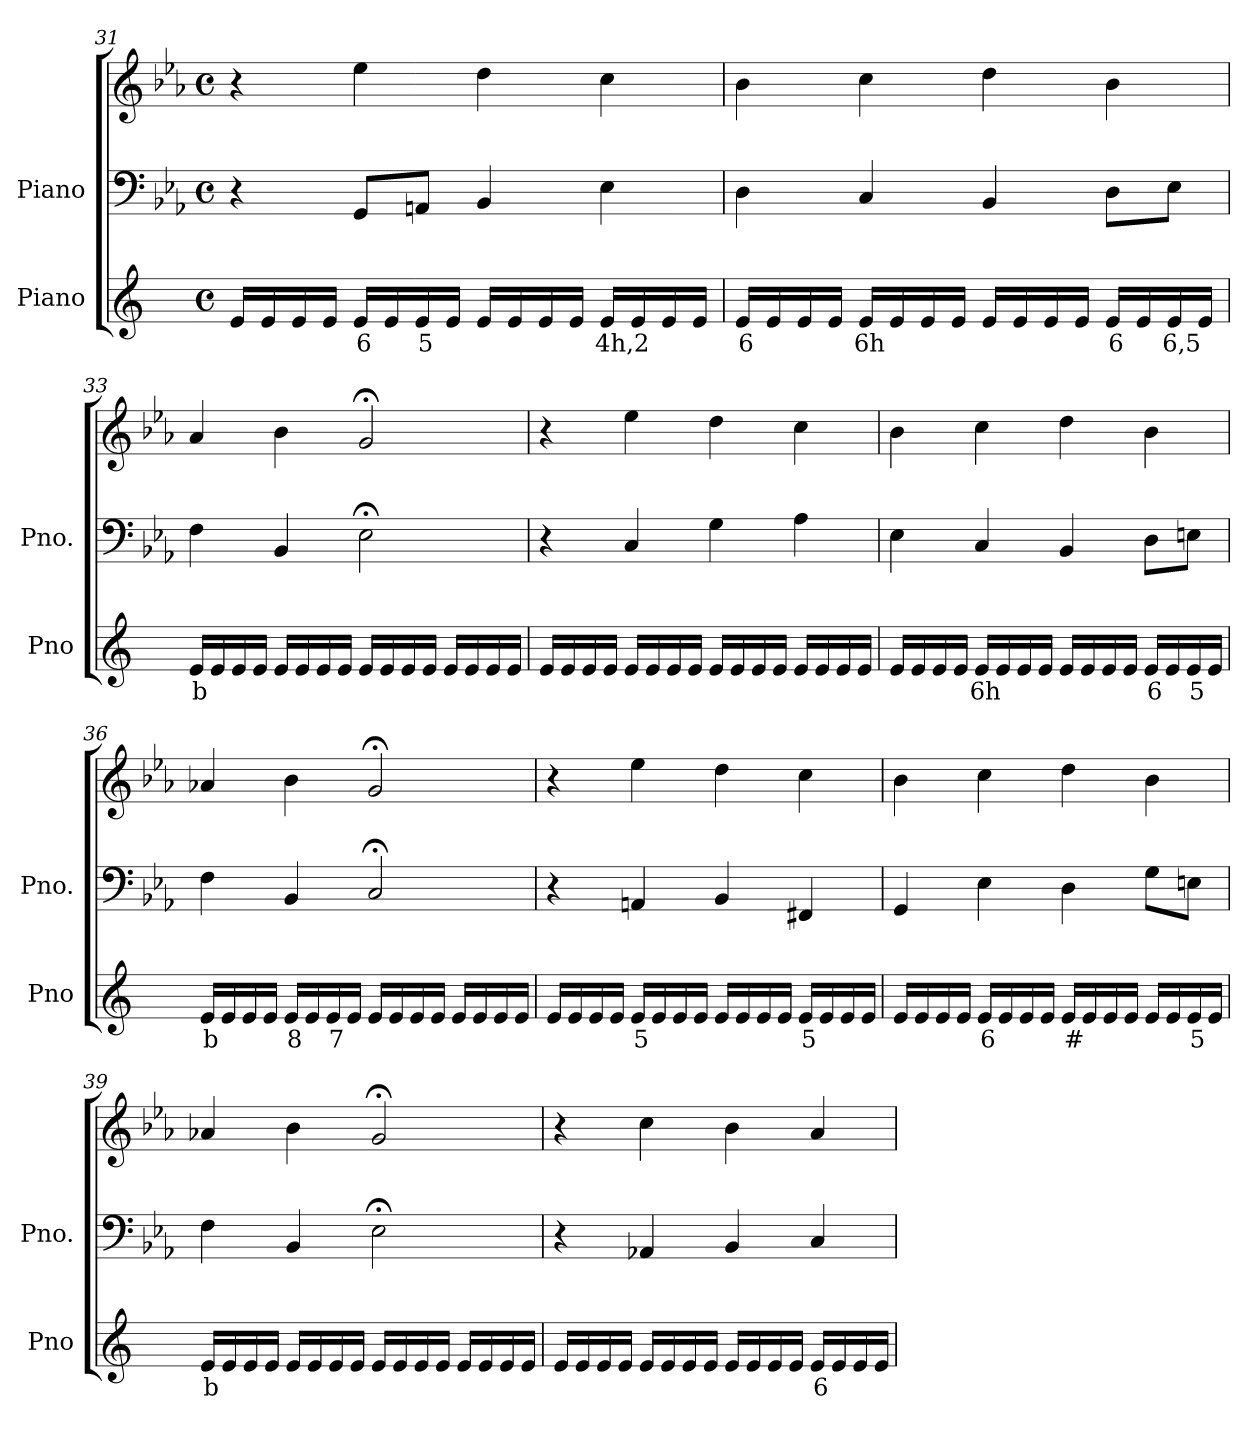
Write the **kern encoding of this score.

**kern	**text	**kern	**kern
*part2	*part2	*part1	*part1
*staff3	*staff3	*staff2	*staff1
*I"Piano	*	*I"Piano	*
*I'Pno	*	*I'Pno.	*
*clefG2	*	*clefF4	*clefG2
*k[]	*	*k[b-e-a-]	*k[b-e-a-]
*M4/4	*	*M4/4	*M4/4
*met(c)	*	*met(c)	*met(c)
=31	=31	=31	=31
16e/LL	.	4r	4r
16e/	.	.	.
16e/	.	.	.
16e/JJ	.	.	.
!	!LO:LY:b	!	!
16e/LL	6	8GG/L	4ee-\
16e/	.	.	.
!	!LO:LY:b	!	!
16e/	5	8AAn/J	.
16e/JJ	.	.	.
16e/LL	.	4BB-/	4dd\
16e/	.	.	.
16e/	.	.	.
16e/JJ	.	.	.
!	!LO:LY:b	!	!
16e/LL	4h,2	4E-\	4cc\
16e/	.	.	.
16e/	.	.	.
16e/JJ	.	.	.
=32	=32	=32	=32
!	!LO:LY:b	!	!
16e/LL	6	4D\	4b-\
16e/	.	.	.
16e/	.	.	.
16e/JJ	.	.	.
!	!LO:LY:b	!	!
16e/LL	6h	4C/	4cc\
16e/	.	.	.
16e/	.	.	.
16e/JJ	.	.	.
16e/LL	.	4BB-/	4dd\
16e/	.	.	.
16e/	.	.	.
16e/JJ	.	.	.
!	!LO:LY:b	!	!
16e/LL	6	8D\L	4b-\
16e/	.	.	.
!	!LO:LY:b	!	!
16e/	6,5	8E-\J	.
16e/JJ	.	.	.
=33	=33	=33	=33
!	!LO:LY:b	!	!
16e/LL	b	4F\	4a-/
16e/	.	.	.
16e/	.	.	.
16e/JJ	.	.	.
16e/LL	.	4BB-/	4b-\
16e/	.	.	.
16e/	.	.	.
16e/JJ	.	.	.
16e/LL	.	2E-;<\	2g;</
16e/	.	.	.
16e/	.	.	.
16e/JJ	.	.	.
16e/LL	.	.	.
16e/	.	.	.
16e/	.	.	.
16e/JJ	.	.	.
=34	=34	=34	=34
16e/LL	.	4r	4r
16e/	.	.	.
16e/	.	.	.
16e/JJ	.	.	.
16e/LL	.	4C/	4ee-\
16e/	.	.	.
16e/	.	.	.
16e/JJ	.	.	.
16e/LL	.	4G\	4dd\
16e/	.	.	.
16e/	.	.	.
16e/JJ	.	.	.
16e/LL	.	4A-\	4cc\
16e/	.	.	.
16e/	.	.	.
16e/JJ	.	.	.
=35	=35	=35	=35
16e/LL	.	4E-\	4b-\
16e/	.	.	.
16e/	.	.	.
16e/JJ	.	.	.
!	!LO:LY:b	!	!
16e/LL	6h	4C/	4cc\
16e/	.	.	.
16e/	.	.	.
16e/JJ	.	.	.
16e/LL	.	4BB-/	4dd\
16e/	.	.	.
16e/	.	.	.
16e/JJ	.	.	.
!	!LO:LY:b	!	!
16e/LL	6	8D\L	4b-\
16e/	.	.	.
!	!LO:LY:b	!	!
16e/	5	8En\J	.
16e/JJ	.	.	.
=36	=36	=36	=36
!	!LO:LY:b	!	!
16e/LL	b	4F\	4a-X/
16e/	.	.	.
16e/	.	.	.
16e/JJ	.	.	.
!	!LO:LY:b	!	!
16e/LL	8	4BB-/	4b-\
16e/	.	.	.
!	!LO:LY:b	!	!
16e/	7	.	.
16e/JJ	.	.	.
16e/LL	.	2C;</	2g;</
16e/	.	.	.
16e/	.	.	.
16e/JJ	.	.	.
16e/LL	.	.	.
16e/	.	.	.
16e/	.	.	.
16e/JJ	.	.	.
=37	=37	=37	=37
16e/LL	.	4r	4r
16e/	.	.	.
16e/	.	.	.
16e/JJ	.	.	.
!	!LO:LY:b	!	!
16e/LL	5	4AAn/	4ee-\
16e/	.	.	.
16e/	.	.	.
16e/JJ	.	.	.
16e/LL	.	4BB-/	4dd\
16e/	.	.	.
16e/	.	.	.
16e/JJ	.	.	.
!	!LO:LY:b	!	!
16e/LL	5	4FF#X/	4cc\
16e/	.	.	.
16e/	.	.	.
16e/JJ	.	.	.
=38	=38	=38	=38
16e/LL	.	4GG/	4b-\
16e/	.	.	.
16e/	.	.	.
16e/JJ	.	.	.
!	!LO:LY:b	!	!
16e/LL	6	4E-\	4cc\
16e/	.	.	.
16e/	.	.	.
16e/JJ	.	.	.
!	!LO:LY:b	!	!
16e/LL	#	4D\	4dd\
16e/	.	.	.
16e/	.	.	.
16e/JJ	.	.	.
16e/LL	.	8G\L	4b-\
16e/	.	.	.
!	!LO:LY:b	!	!
16e/	5	8En\J	.
16e/JJ	.	.	.
=39	=39	=39	=39
!	!LO:LY:b	!	!
16e/LL	b	4F\	4a-X/
16e/	.	.	.
16e/	.	.	.
16e/JJ	.	.	.
16e/LL	.	4BB-/	4b-\
16e/	.	.	.
16e/	.	.	.
16e/JJ	.	.	.
16e/LL	.	2E-;<\	2g;</
16e/	.	.	.
16e/	.	.	.
16e/JJ	.	.	.
16e/LL	.	.	.
16e/	.	.	.
16e/	.	.	.
16e/JJ	.	.	.
=40	=40	=40	=40
16e/LL	.	4r	4r
16e/	.	.	.
16e/	.	.	.
16e/JJ	.	.	.
16e/LL	.	4AA-X/	4cc\
16e/	.	.	.
16e/	.	.	.
16e/JJ	.	.	.
16e/LL	.	4BB-/	4b-\
16e/	.	.	.
16e/	.	.	.
16e/JJ	.	.	.
!	!LO:LY:b	!	!
16e/LL	6	4C/	4a-/
16e/	.	.	.
16e/	.	.	.
16e/JJ	.	.	.
=	=	=	=
*-	*-	*-	*-
